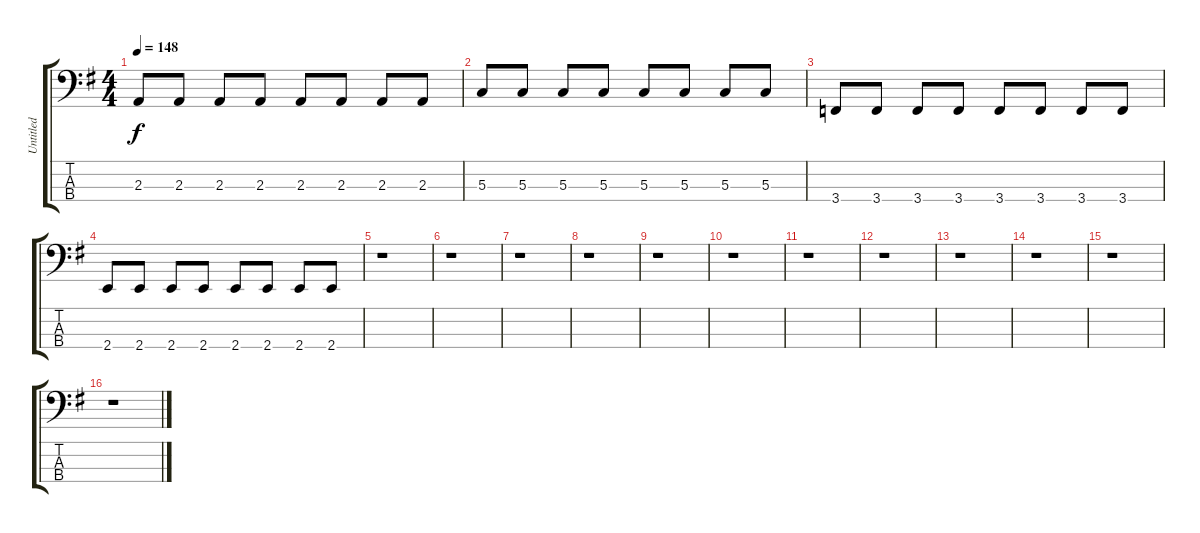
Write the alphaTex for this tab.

\track ("Untitled" "Untitled") {instrument electricbassfinger}
\staff {score tabs}
\tuning (F2 C2 G1 D1) {hide}
\ts (4 4)
\tempo 148
\clef f4
\ks g
2.3.8{dy f} 2.3.8 2.3.8 2.3.8 2.3.8 2.3.8 2.3.8 2.3.8 |
5.3.8 5.3.8 5.3.8 5.3.8 5.3.8 5.3.8 5.3.8 5.3.8 |
3.4.8 3.4.8 3.4.8 3.4.8 3.4.8 3.4.8 3.4.8 3.4.8 |
2.4.8 2.4.8 2.4.8 2.4.8 2.4.8 2.4.8 2.4.8 2.4.8 |
r.1 |
r.1 |
r.1 |
r.1 |
r.1 |
r.1 |
r.1 |
r.1 |
r.1 |
r.1 |
r.1 |
r.1
